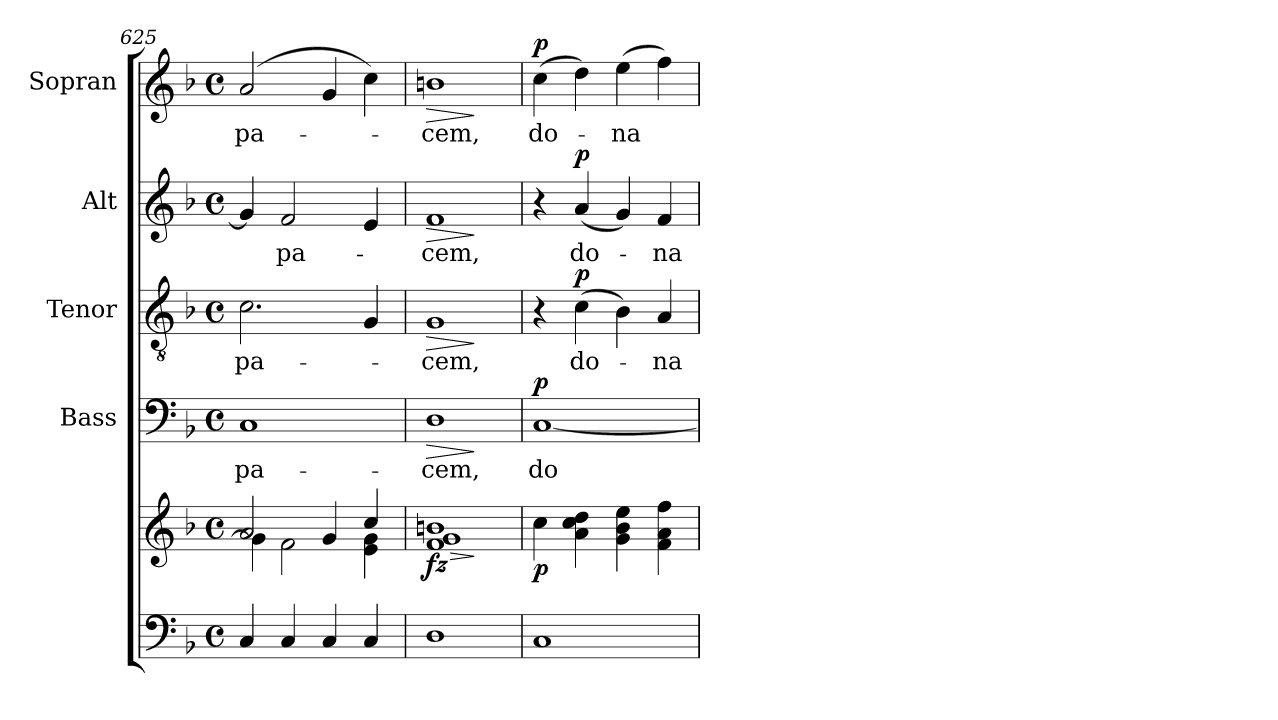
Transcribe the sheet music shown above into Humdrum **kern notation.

**kern	**kern	**dynam	**kern	**text	**dynam	**kern	**text	**dynam	**kern	**text	**dynam	**kern	**text	**dynam
*part5	*part5	*part5	*part4	*part4	*part4	*part3	*part3	*part3	*part2	*part2	*part2	*part1	*part1	*part1
*staff6	*staff5	*staff5/6	*staff4	*staff4	*staff4	*staff3	*staff3	*staff3	*staff2	*staff2	*staff2	*staff1	*staff1	*staff1
*	*	*	*I"Bass	*	*	*I"Tenor	*	*	*I"Alt	*	*	*I"Sopran	*	*
*	*	*	*I'B.	*	*	*I'T.	*	*	*I'A.	*	*	*I'S.	*	*
*clefF4	*clefG2	*	*clefF4	*	*	*clefGv2	*	*	*clefG2	*	*	*clefG2	*	*
*k[b-]	*k[b-]	*	*k[b-]	*	*	*k[b-]	*	*	*k[b-]	*	*	*k[b-]	*	*
*F:	*F:	*	*F:	*	*	*F:	*	*	*F:	*	*	*F:	*	*
*M4/4	*M4/4	*	*M4/4	*	*	*M4/4	*	*	*M4/4	*	*	*M4/4	*	*
*met(c)	*met(c)	*	*met(c)	*	*	*met(c)	*	*	*met(c)	*	*	*met(c)	*	*
=625	=625	=625	=625	=625	=625	=625	=625	=625	=625	=625	=625	=625	=625	=625
*	*^	*	*	*	*	*	*	*	*	*	*	*	*	*
!	!	!	!	!	!LO:LY:b	!	!	!LO:LY:b	!	!	!	!	!	!LO:LY:b	!
4C/	2a/	4g\]	.	1C	pa-	.	2.c\	pa-	.	4g/]	.	.	(2a/	pa-	.
!	!	!	!	!	!	!	!	!	!	!	!LO:LY:b	!	!	!	!
4C/	.	2f\	.	.	.	.	.	.	.	2f/	pa-	.	.	.	.
4C/	4g/	.	.	.	.	.	.	.	.	.	.	.	4g/	.	.
4C/	4cc/	4e\ 4g\	.	.	.	.	4G/	.	.	4e/	.	.	4cc\)	.	.
=626	=626	=626	=626	=626	=626	=626	=626	=626	=626	=626	=626	=626	=626	=626	=626
!	!	!	!LO:HP:b	!	!LO:LY:b	!LO:HP:b	!	!LO:LY:b	!LO:HP:b	!	!LO:LY:b	!LO:HP:b	!	!LO:LY:b	!LO:HP:b
!	!	!	!LO:DY:n=1:b	!	!	!	!	!	!	!	!	!	!	!	!
*	*v	*v	*	*	*	*	*	*	*	*	*	*	*	*	*
1D	1f 1g 1bn	> fz	1D	-cem,	>	1G	-cem,	>	1f	-cem,	>	1bn	-cem,	>
.	.	]	.	.	]	.	.	]	.	.	]	.	.	]
=627	=627	=627	=627	=627	=627	=627	=627	=627	=627	=627	=627	=627	=627	=627
!	!	!LO:DY:b	!	!LO:LY:b	!LO:DY:a	!	!	!	!	!	!	!	!LO:LY:b	!LO:DY:a
1C	4cc\	p	[1C	do-	p	4r	.	.	4r	.	.	(>4cc\	do-	p
!	!	!	!	!	!	!	!LO:LY:b	!LO:DY:a	!	!LO:LY:b	!LO:DY:a	!	!	!
.	4a\ 4cc\ 4dd\	.	.	.	.	(>4c\	do-	p	(<4a/	do-	p	4dd\)	.	.
!	!	!	!	!	!	!	!	!	!	!	!	!	!LO:LY:b	!
.	4g\ 4b-\ 4ee\	.	.	.	.	4B-\)	.	.	4g/)	.	.	(>4ee\	-na	.
!	!	!	!	!	!	!	!LO:LY:b	!	!	!LO:LY:b	!	!	!	!
.	4f\ 4a\ 4ff\	.	.	.	.	4A/	-na	.	4f/	-na	.	4ff\)	.	.
=	=	=	=	=	=	=	=	=	=	=	=	=	=	=
*-	*-	*-	*-	*-	*-	*-	*-	*-	*-	*-	*-	*-	*-	*-
